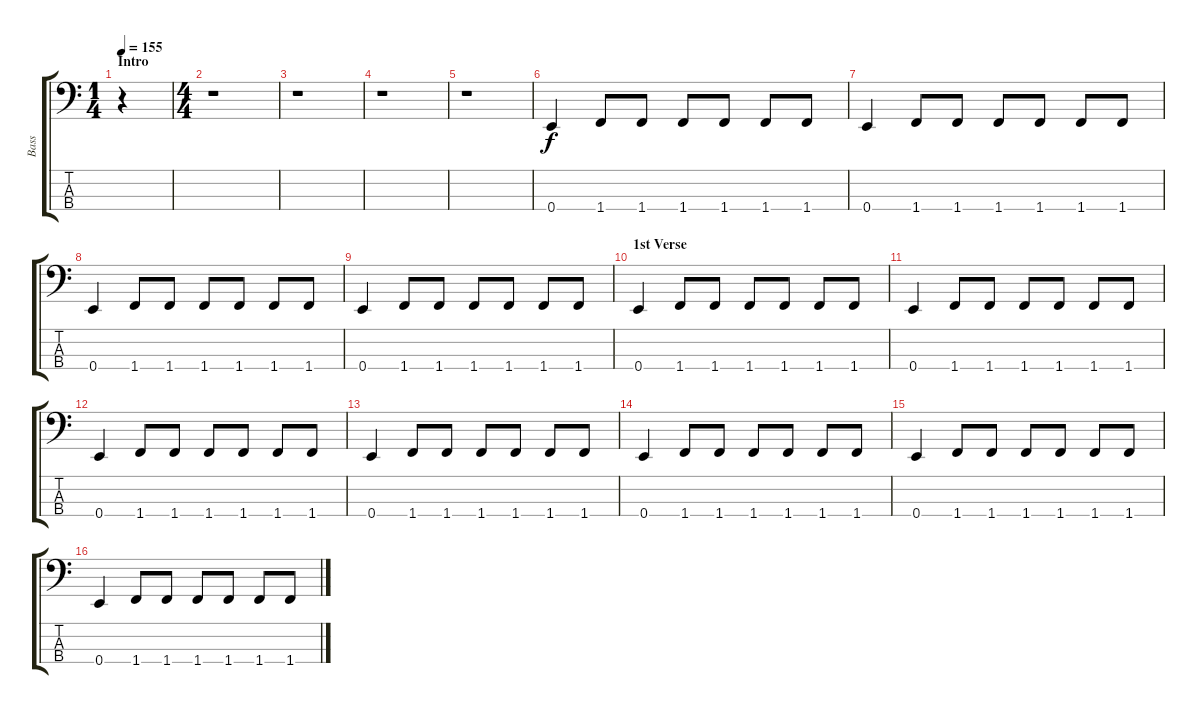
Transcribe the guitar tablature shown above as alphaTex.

\track ("Bass" "Bass") {instrument electricbasspick}
\staff {score tabs}
\tuning (G2 D2 A1 E1) {hide}
\ts (1 4)
\section ("" "Intro")
\tempo 155
\clef f4
\ks c
r.4{dy f instrument electricbasspick} |
\ts (4 4)
r.1 |
r.1 |
r.1 |
r.1 |
0.4.4 1.4.8 1.4.8 1.4.8 1.4.8 1.4.8 1.4.8 |
0.4.4 1.4.8 1.4.8 1.4.8 1.4.8 1.4.8 1.4.8 |
0.4.4 1.4.8 1.4.8 1.4.8 1.4.8 1.4.8 1.4.8 |
0.4.4 1.4.8 1.4.8 1.4.8 1.4.8 1.4.8 1.4.8 |
\section ("" "1st Verse")
0.4.4 1.4.8 1.4.8 1.4.8 1.4.8 1.4.8 1.4.8 |
0.4.4 1.4.8 1.4.8 1.4.8 1.4.8 1.4.8 1.4.8 |
0.4.4 1.4.8 1.4.8 1.4.8 1.4.8 1.4.8 1.4.8 |
0.4.4 1.4.8 1.4.8 1.4.8 1.4.8 1.4.8 1.4.8 |
0.4.4 1.4.8 1.4.8 1.4.8 1.4.8 1.4.8 1.4.8 |
0.4.4 1.4.8 1.4.8 1.4.8 1.4.8 1.4.8 1.4.8 |
0.4.4 1.4.8 1.4.8 1.4.8 1.4.8 1.4.8 1.4.8
